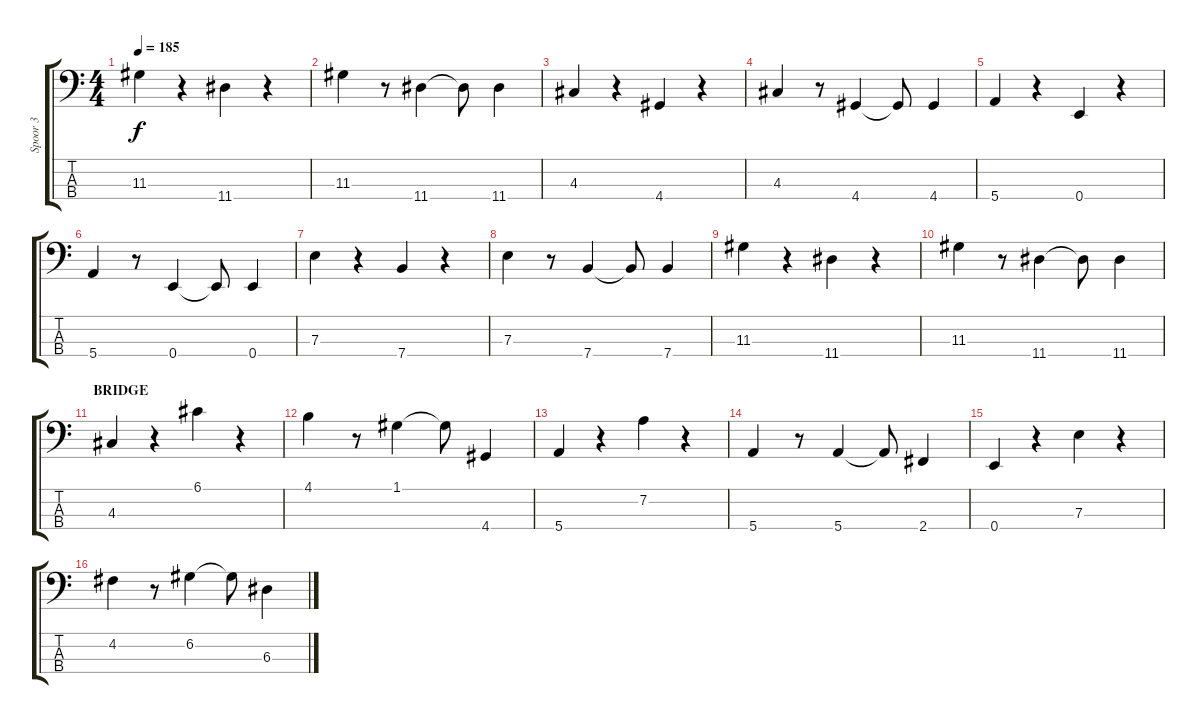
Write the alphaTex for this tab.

\track ("Spoor 3" "Spoor 3") {instrument electricbassfinger}
\staff {score tabs}
\tuning (G2 D2 A1 E1) {hide}
\ts (4 4)
\tempo 185
\clef f4
\ks c
11.3.4{dy f} r.4 11.4.4 r.4 |
11.3.4 r.8 11.4.4 11.4{t}.8 11.4.4 |
4.3.4 r.4 4.4.4 r.4 |
4.3.4 r.8 4.4.4 4.4{t}.8 4.4.4 |
5.4.4 r.4 0.4.4 r.4 |
5.4.4 r.8 0.4.4 0.4{t}.8 0.4.4 |
7.3.4 r.4 7.4.4 r.4 |
7.3.4 r.8 7.4.4 7.4{t}.8 7.4.4 |
11.3.4 r.4 11.4.4 r.4 |
11.3.4 r.8 11.4.4 11.4{t}.8 11.4.4 |
\section ("" "BRIDGE")
4.3.4 r.4 6.1.4 r.4 |
4.1.4 r.8 1.1.4 1.1{t}.8 4.4.4 |
5.4.4 r.4 7.2.4 r.4 |
5.4.4 r.8 5.4.4 5.4{t}.8 2.4.4 |
0.4.4 r.4 7.3.4 r.4 |
4.2.4 r.8 6.2.4 6.2{t}.8 6.3.4
